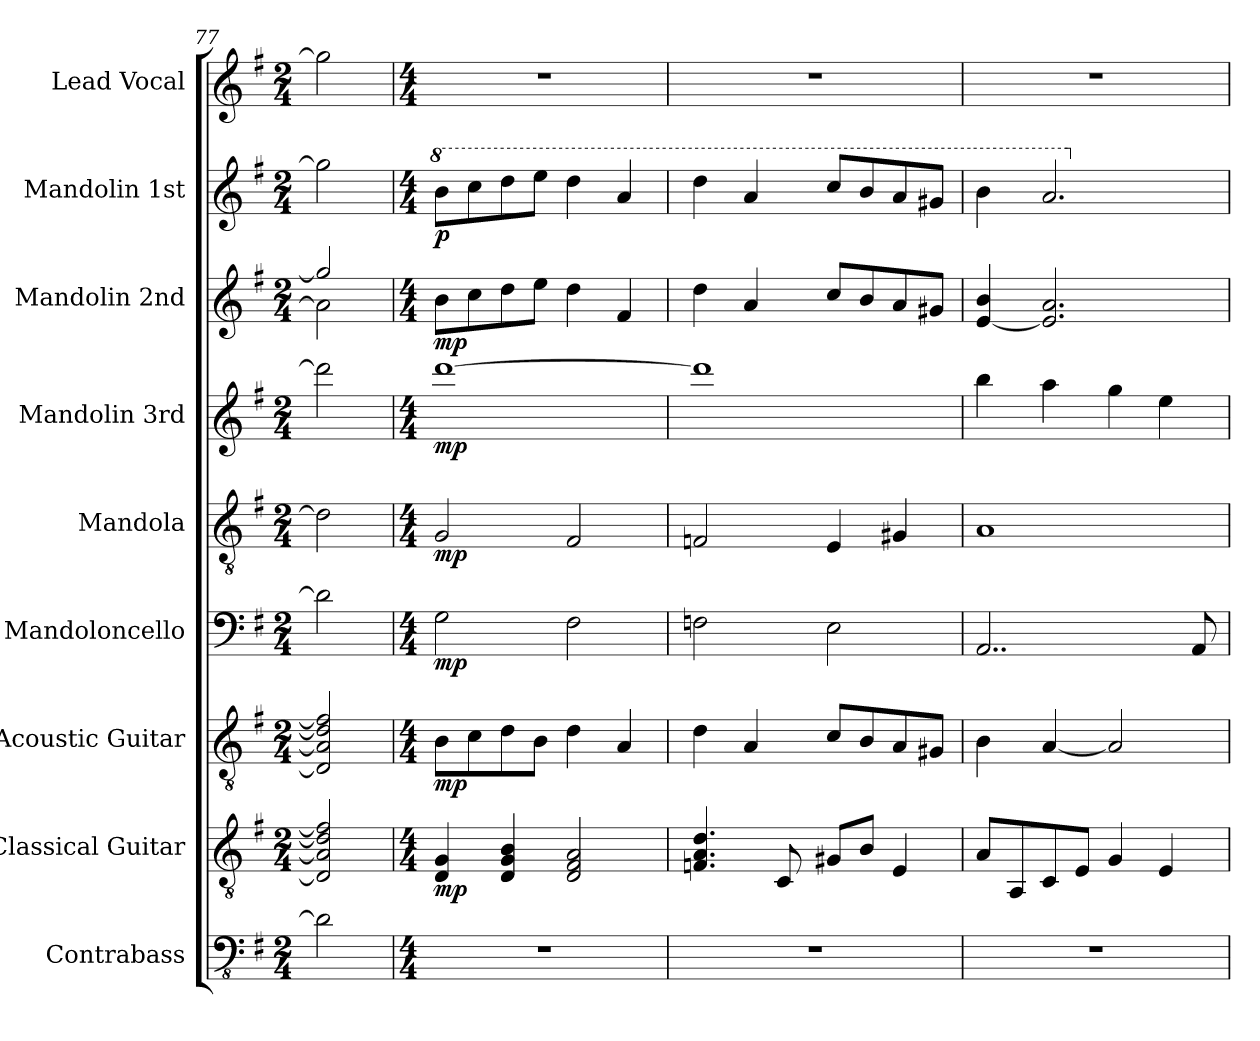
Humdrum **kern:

**kern	**kern	**dynam	**kern	**dynam	**kern	**dynam	**kern	**dynam	**kern	**dynam	**kern	**dynam	**kern	**dynam	**kern
*part9	*part8	*part8	*part7	*part7	*part6	*part6	*part5	*part5	*part4	*part4	*part3	*part3	*part2	*part2	*part1
*staff9	*staff8	*staff8	*staff7	*staff7	*staff6	*staff6	*staff5	*staff5	*staff4	*staff4	*staff3	*staff3	*staff2	*staff2	*staff1
*I"Contrabass	*I"Classical Guitar	*	*I"Acoustic Guitar	*	*I"Mandoloncello	*	*I"Mandola	*	*I"Mandolin 3rd	*	*I"Mandolin 2nd	*	*I"Mandolin 1st	*	*I"Lead Vocal
*I'Cb.	*I'C.Guit.	*	*I'A.Guit.	*	*I'Mncl.	*	*I'Mda.	*	*I'3rd.	*	*I'2nd.	*	*I'1st.	*	*
*clefFv4	*clefGv2	*	*clefGv2	*	*clefF4	*	*clefGv2	*	*clefG2	*	*clefG2	*	*clefG2	*	*clefG2
*k[f#]	*k[f#]	*	*k[f#]	*	*k[f#]	*	*k[f#]	*	*k[f#]	*	*k[f#]	*	*k[f#]	*	*k[f#]
*M2/4	*M2/4	*	*M2/4	*	*M2/4	*	*M2/4	*	*M2/4	*	*M2/4	*	*M2/4	*	*M2/4
=77	=77	=77	=77	=77	=77	=77	=77	=77	=77	=77	=77	=77	=77	=77	=77
*	*	*	*	*	*	*	*	*	*	*	*^	*	*	*	*
2D]	2D] 2A] 2d] 2f#]	.	2D] 2A] 2d] 2f#]	.	2d]	.	2d]	.	2ddd]	.	2gg]	2a]	.	2gg]	.	2gg]
*	*	*	*	*	*	*	*	*	*	*	*v	*v	*	*	*	*
=78	=78	=78	=78	=78	=78	=78	=78	=78	=78	=78	=78	=78	=78	=78	=78
*M4/4	*M4/4	*	*M4/4	*	*M4/4	*	*M4/4	*	*M4/4	*	*M4/4	*	*M4/4	*	*M4/4
*	*	*	*	*	*	*	*	*	*	*	*	*	*8va	*	*
1r	4D 4G	mp	8BL	mp	2G	mp	2G	mp	[1ddd	mp	8bL	mp	8bbL	p	1r
.	.	.	8c	.	.	.	.	.	.	.	8cc	.	8ccc	.	.
.	4D 4G 4B	.	8d	.	.	.	.	.	.	.	8dd	.	8ddd	.	.
.	.	.	8BJ	.	.	.	.	.	.	.	8eeJ	.	8eeeJ	.	.
.	2D 2F# 2A	.	4d	.	2F#	.	2F#	.	.	.	4dd	.	4ddd	.	.
.	.	.	4A	.	.	.	.	.	.	.	4f#	.	4aa	.	.
=79	=79	=79	=79	=79	=79	=79	=79	=79	=79	=79	=79	=79	=79	=79	=79
1r	4.Fn 4.A 4.d	.	4d	.	2Fn	.	2Fn	.	1ddd]	.	4dd	.	4ddd	.	1r
.	.	.	4A	.	.	.	.	.	.	.	4a	.	4aa	.	.
.	8C	.	.	.	.	.	.	.	.	.	.	.	.	.	.
.	8G#XL	.	8cL	.	2E	.	4E	.	.	.	8ccL	.	8cccL	.	.
.	8BJ	.	8B	.	.	.	.	.	.	.	8b	.	8bb	.	.
.	4E	.	8A	.	.	.	4G#X	.	.	.	8a	.	8aa	.	.
.	.	.	8G#XJ	.	.	.	.	.	.	.	8g#XJ	.	8gg#XJ	.	.
=80	=80	=80	=80	=80	=80	=80	=80	=80	=80	=80	=80	=80	=80	=80	=80
1r	8AL	.	4B	.	2..AA	.	1A	.	4bb	.	[4e 4b	.	4bb	.	1r
.	8AA	.	.	.	.	.	.	.	.	.	.	.	.	.	.
.	8C	.	[4A	.	.	.	.	.	4aa	.	2.e] 2.a	.	2.aa	.	.
.	8EJ	.	.	.	.	.	.	.	.	.	.	.	.	.	.
.	4G	.	2A]	.	.	.	.	.	4gg	.	.	.	.	.	.
.	4E	.	.	.	.	.	.	.	4ee	.	.	.	.	.	.
.	.	.	.	.	8AA	.	.	.	.	.	.	.	.	.	.
*	*	*	*	*	*	*	*	*	*	*	*	*	*X8va	*	*
=	=	=	=	=	=	=	=	=	=	=	=	=	=	=	=
*-	*-	*-	*-	*-	*-	*-	*-	*-	*-	*-	*-	*-	*-	*-	*-
